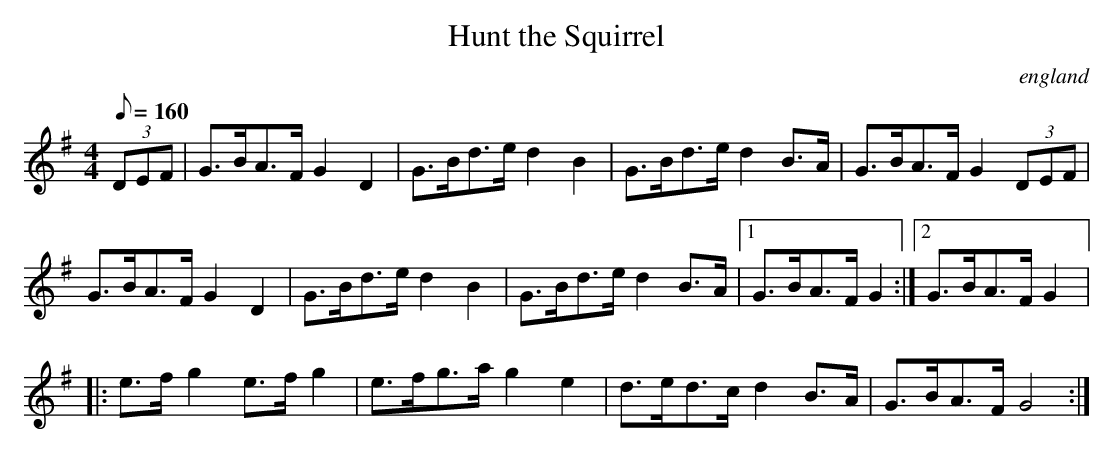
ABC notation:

X:1
T: Hunt the Squirrel
O:england
M:4/4
L:1/8
Q:160
K:G
(3DEF|G>BA>F G2 D2|G>Bd>e d2 B2|G>Bd>e d2 B>A|G>BA>F G2 (3DEF|
G>BA>F G2 D2| G>Bd>e d2 B2|G>Bd>e d2 B>A|1G>BA>F G2:|2G>BA>FG2 |:
e>f g2 e>f g2|e>fg>a g2 e2| d>ed>c d2 B>A| G>BA>F G4:|
